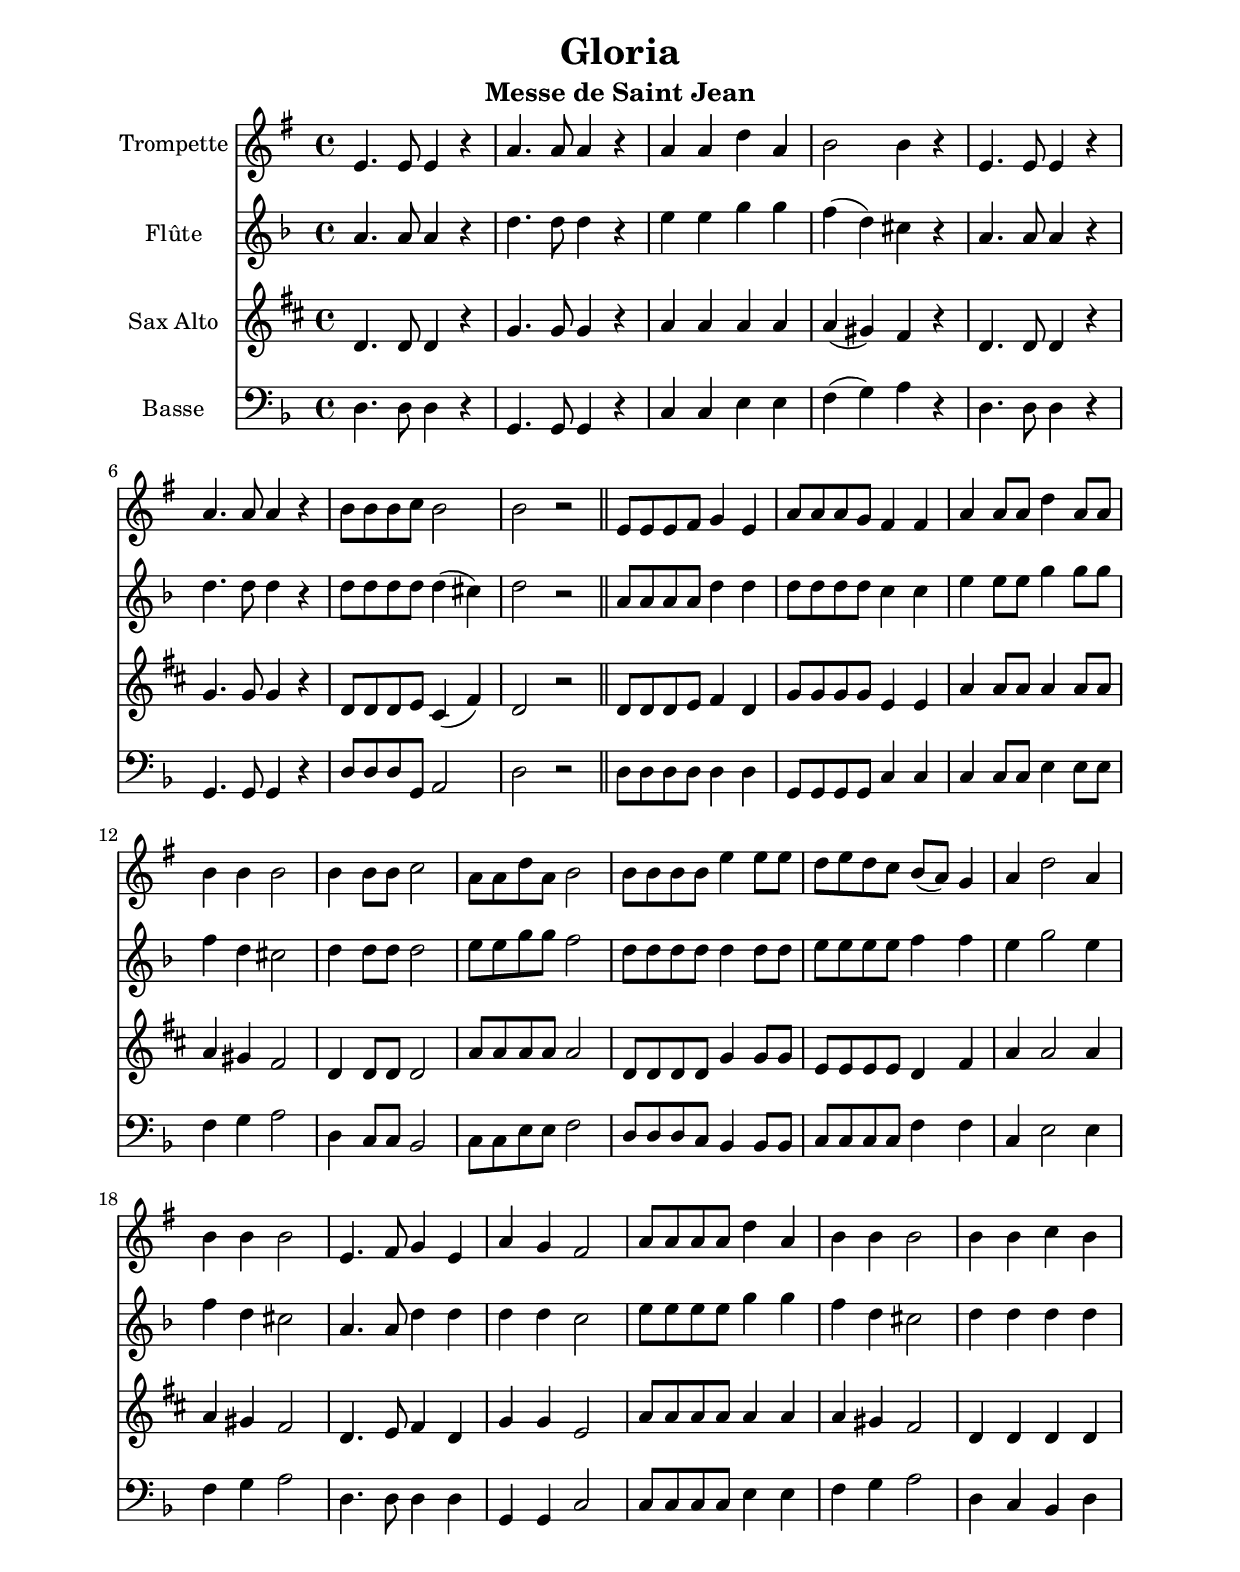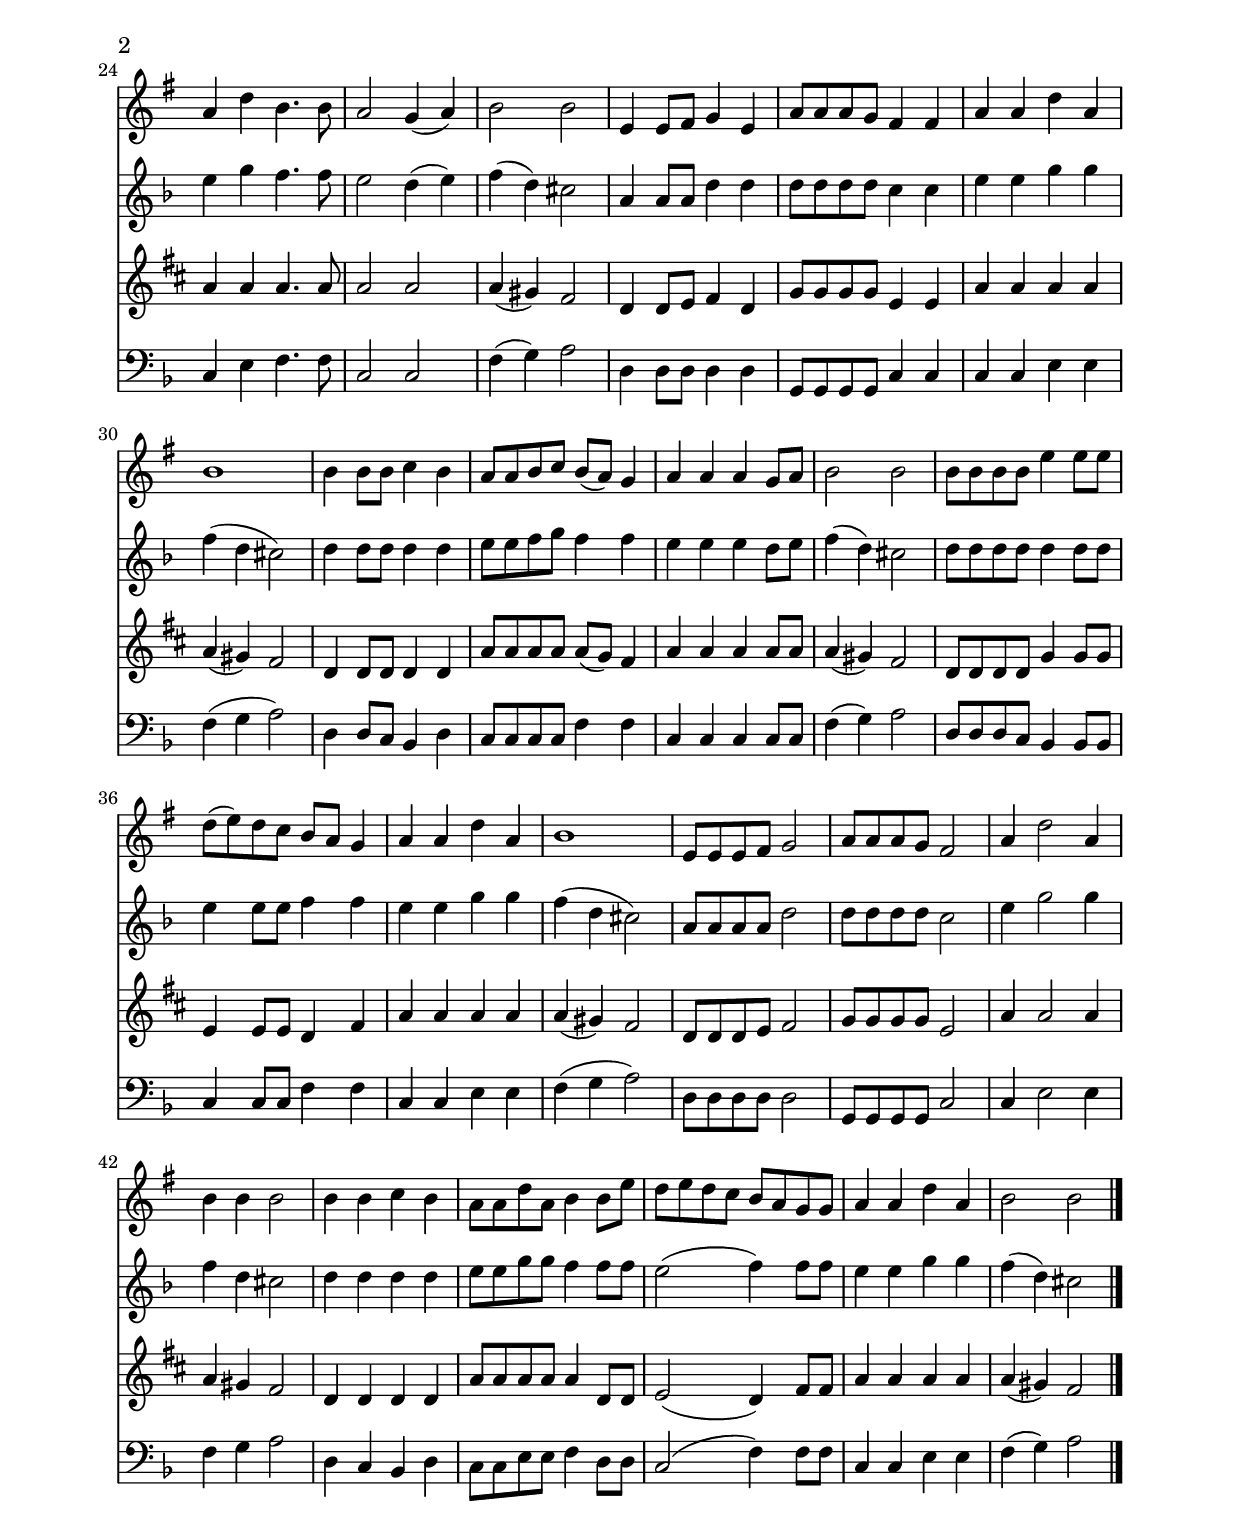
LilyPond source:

\version "2.22.1"
\language "italiano"

\header {
  title = "Gloria"
  subtitle = "Messe de Saint Jean"
}

global = {
  \key re \minor
  \time 4/4
}

soprano = \relative do' {
    \global
    
    re4. re8 re4 r4
    sol4. sol8 sol4 r4
    sol4 sol do sol
    la2 la4 r4

    re,4. re8 re4 r4
    sol4. sol8 sol4 r4
    la8 la la sib la2
    la2 r2
    
    \bar "||"
    
    re,8 re re mi fa4 re
    sol8 sol sol fa mi4 mi
    sol4 sol8 sol do4 sol8 sol
    la4 la la2
    
    la4 la8 la sib2
    sol8 sol do sol la2
    la8 la la la re4 re8 re
    do8 re do sib la( sol) fa4
    
    sol4 do2 sol4
    la4 la la2
    re,4. mi8 fa4 re
    sol4 fa mi2
    
    sol8 sol sol sol do4 sol
    la4 la la2
    la4 la sib la
    sol4 do la4. la8
    
    sol2 fa4( sol)
    la2 la
    re,4 re8 mi fa4 re
    sol8 sol sol fa mi4 mi
    
    sol4 sol do sol
    la1
    la4 la8 la sib4 la
    sol8 sol la sib la( sol) fa4
    
    sol4 sol sol fa8 sol
    la2 la
    la8 la la la re4 re8 re
    do8( re) do sib la sol fa4
    
    sol4 sol do sol
    la1
    re,8 re re mi fa2
    sol8 sol sol fa mi2
    
    sol4 do2 sol4
    la4 la la2
    la4 la sib la
    sol8 sol do sol la4 la8 re
    
    do8 re do sib la sol fa fa
    sol4 sol do sol
    la2 la
    
    \bar "|."
  }
  
alto = \relative do' {
  \global
   
   la4. la8 la4 r
   re4. re8 re4 r
   mi4 mi sol sol
   fa4( re) dod r
   
   la4. la8 la4 r
   re4. re8 re4 r
   re8 re re re re4 ( dod)
   re2 r
   
   la8 la la la re4 re
   re8 re re re do4 do
   mi4 mi8 mi sol4 sol8 sol
   fa4 re dod2
   
   re4 re8 re re2
   mi8 mi sol sol fa2
   re8 re re re re4 re8 re
   mi8 mi mi mi fa4 fa
   
   mi4 sol2 mi4
   fa4 re dod2
   la4. la8 re4 re
   re4 re do2
   
   mi8 mi mi mi sol4 sol
   fa4 re dod2
   re4 re re re
   mi4 sol fa4. fa8
   
   mi2 re4( mi)
   fa4( re) dod2
   la4 la8 la re4 re
   re8 re re re do4 do
   
   mi4 mi sol sol
   fa4( re dod2)
   re4 re8 re re4 re
   mi8 mi fa sol fa4 fa
   
   mi4 mi mi re8 mi
   fa4( re) dod2
   re8 re re re re4 re8 re
   mi4 mi8 mi fa4 fa
   
   mi4 mi sol sol
   fa4( re dod2)
   la8 la la la re2
   re8 re re re do2
   
   mi4 sol2 sol4
   fa4 re dod2
   re4 re re re
   mi8 mi sol sol fa4 fa8 fa
   
   mi2( fa4) fa8 fa
   mi4 mi sol sol
   fa4( re) dod2
   
}

tenor = \relative do {
    \global
    
    fa4. fa8 fa4 r
    sib4. sib8 sib4 r
    do4 do do do
    do4( si) la r
    
    fa4. fa8 fa4 r
    sib4. sib8 sib4 r
    fa8 fa fa sol mi4 ( la)
    fa2 r
    
    fa8 fa fa sol la4 fa
    sib8 sib sib sib sol4 sol
    do4 do8 do do4 do8 do
    do4 si la2
    
    fa4 fa8 fa fa2
    do'8 do do do do2
    fa,8 fa fa fa sib4 sib8 sib
    sol8 sol sol sol fa4 la
    
    do4 do2 do4
    do4 si la2
    fa4. sol8 la4 fa
    sib4 sib sol2
    
    do8 do do do do4 do
    do4 si la2
    fa4 fa fa fa
    do'4 do do4. do8
    
    do2 do
    do4( si) la2
    fa4 fa8 sol la4 fa
    sib8 sib sib sib sol4 sol
    
    do4 do do do
    do4( si) la2
    fa4 fa8 fa fa4 fa
    do'8 do do do do( sib) la4
    
    do4 do do do8 do
    do4( si) la2
    fa8 fa fa fa sib4 sib8 sib
    sol4 sol8 sol fa4 la
    do4 do do do
    do4( si) la2
    
    fa8 fa fa sol la2
    sib8 sib sib sib sol2
    do4 do2 do4
    do4 si la2
    fa4 fa fa fa
    do'8 do do do do4 fa,8 fa
    sol2( fa4) la8 la
    do4 do do do
    do4( si) la2
}
 
bass = \relative do {
    \global
    
    re4. re8 re4 r4
    sol,4. sol8 sol4 r4
    do4 do mi mi
    fa( sol) la r4
    re,4. re8 re4 r4
    sol,4. sol8 sol4 r4
    re'8 re re sol, la2
    re2 r2
    
    re8 re re re re4 re
    sol,8 sol sol sol do4 do
    do4 do8 do mi4 mi8 mi
    fa4 sol la2
    re,4 do8 do sib2
    do8 do mi mi fa2
    re8 re re do sib4 sib8 sib
    do8 do do do fa4 fa
    do4 mi2 mi4
    fa4 sol la2
    re,4. re8 re4 re
    sol,4 sol do2
    do8 do do do mi4 mi
    fa4 sol la2
    re,4 do sib re
    do4 mi fa4. fa8
    do2 do
    fa4( sol) la2
    re,4 re8 re re4 re
    sol,8 sol sol sol do4 do
    do4 do mi mi
    fa4( sol la2)
    re,4 re8 do sib4 re
    do8 do do do fa4 fa
    do4 do do do8 do
    fa4( sol) la2
    re,8 re re do sib4 sib8 sib
    do4 do8 do fa4 fa
    do4 do mi mi
    fa4( sol la2)
    re,8 re re re re2
    sol,8 sol sol sol do2
    do4 mi2 mi4
    fa4 sol la2
    re,4 do sib re
    do8 do mi mi fa4 re8 re
    do2( fa4) fa8 fa
    do4 do mi mi
    fa4( sol) la2
}

\include "../../../../utilities.ly"

\book{
  \paper {
    left-margin = 20\mm
    right-margin = 20\mm
    top-margin = 20\mm
    bottom-margin = 20\mm
  }
  
  \score {
    <<
      \new Staff \with { instrumentName = "Trompette" } { \forTrumpet \soprano }
      \new Staff \with { instrumentName = "Flûte" } { \forFlute \alto }
      \new Staff \with { instrumentName = "Sax Alto" } { \forSaxophoneAlto \tenor }
      \new Staff \with { instrumentName = "Basse" } { \clef bass \bass }
    >>
    \layout { 
      indent = 2\cm
      \override BreathingSign.text = \markup { \musicglyph "comma" }
    }
  }
}

